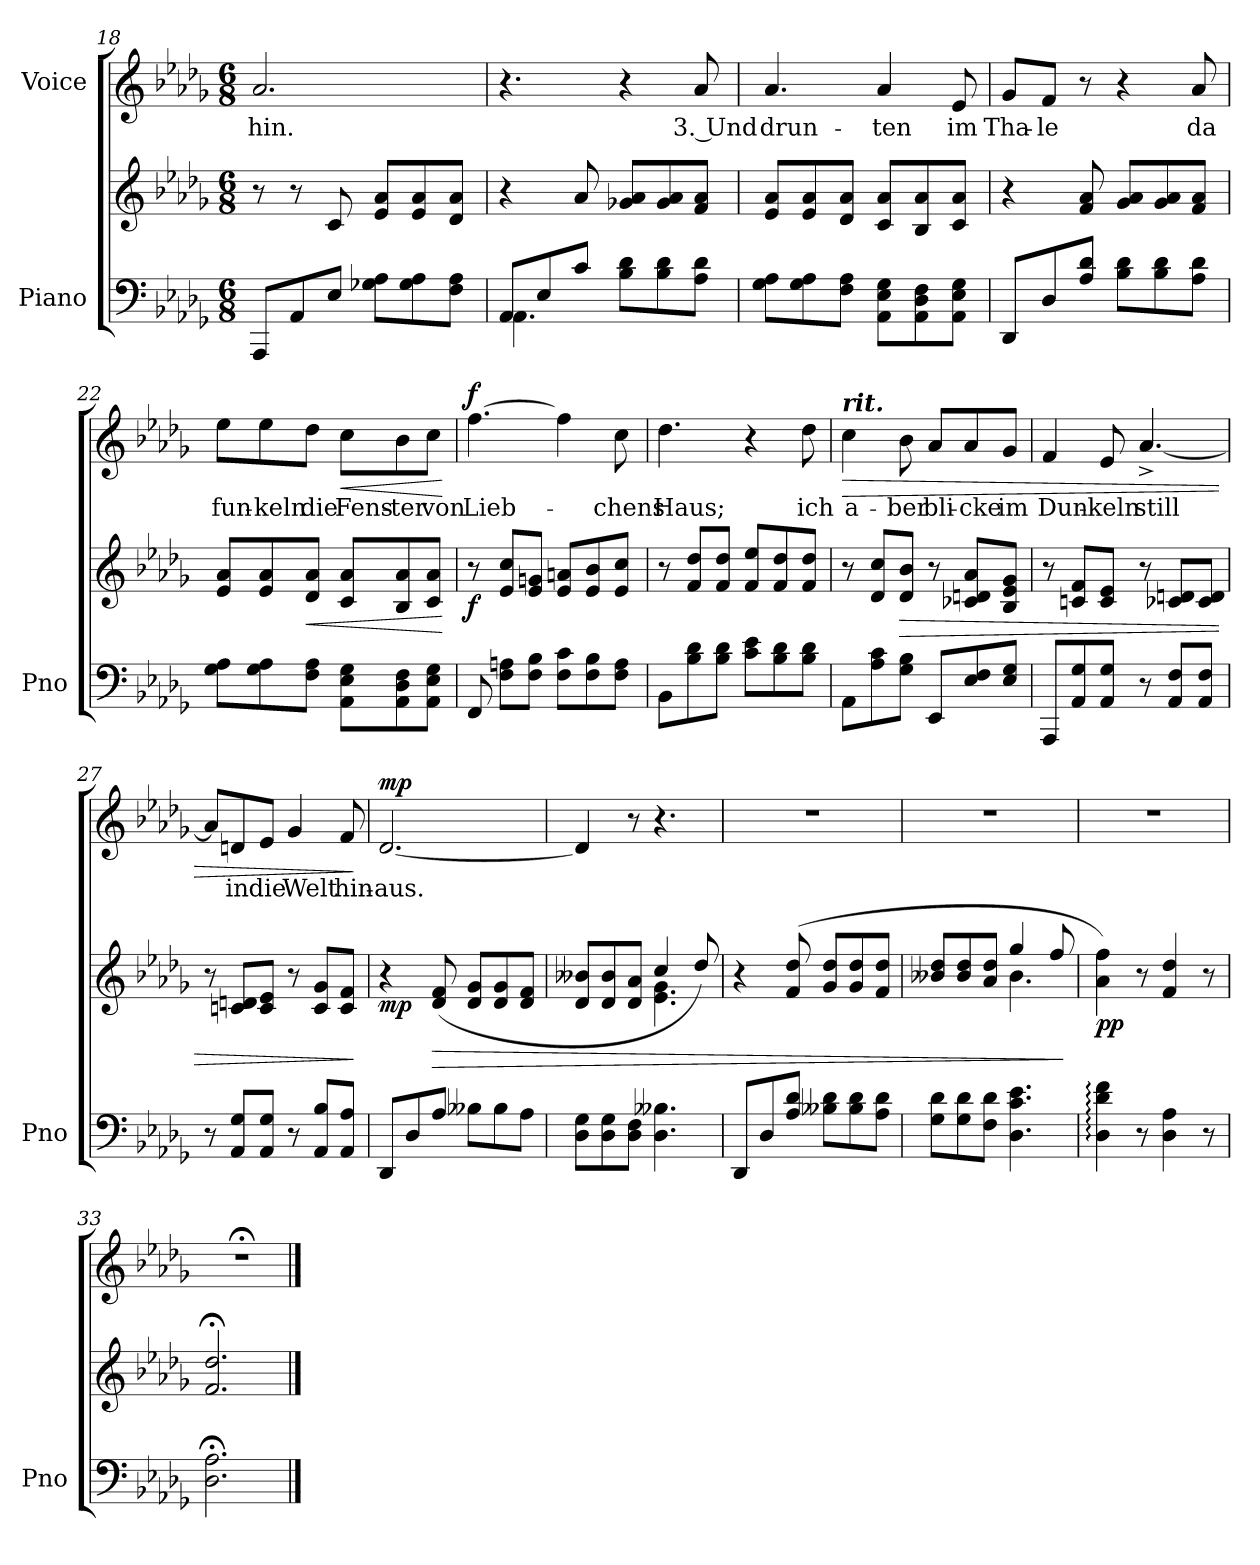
**kern	**kern	**dynam	**kern	**text	**dynam
*part2	*part2	*part2	*part1	*part1	*part1
*staff3	*staff2	*staff2/3	*staff1	*staff1	*staff1
*I"Piano	*	*	*I"Voice	*	*
*I'Pno	*	*	*	*	*
*clefF4	*clefG2	*	*clefG2	*	*
*k[b-e-a-d-g-]	*k[b-e-a-d-g-]	*	*k[b-e-a-d-g-]	*	*
*M6/8	*M6/8	*	*M6/8	*	*
=18	=18	=18	=18	=18	=18
!	!	!	!	!LO:LY:b	!
8AAA-/L	8r	.	2.a-/	hin.	.
8AA-/	8r	.	.	.	.
8E-/J	8c/	.	.	.	.
8G-X\ 8A-\L	8e-/ 8a-/L	.	.	.	.
8G-\ 8A-\	8e-/ 8a-/	.	.	.	.
8F\ 8A-\J	8d-/ 8a-/J	.	.	.	.
=19	=19	=19	=19	=19	=19
*^	*	*	*	*	*
8AA-/L	4.AA-\	4r	.	4.r	.	.
8E-/	.	.	.	.	.	.
8c/J	.	8a-/	.	.	.	.
8B-\ 8d-\L	4.ryy	8g-X/ 8a-/L	.	4r	.	.
8B-\ 8d-\	.	8g-/ 8a-/	.	.	.	.
!	!	!	!	!	!LO:LY:b	!
8A-\ 8d-\J	.	8f/ 8a-/J	.	8a-/	3. Und	.
*v	*v	*	*	*	*	*
=20	=20	=20	=20	=20	=20
!	!	!	!	!LO:LY:b	!
8G-\ 8A-\L	8e-/ 8a-/L	.	4.a-/	drun-	.
8G-\ 8A-\	8e-/ 8a-/	.	.	.	.
8F\ 8A-\J	8d-/ 8a-/J	.	.	.	.
!	!	!	!	!LO:LY:b	!
8AA-\ 8E-\ 8G-\L	8c/ 8a-/L	.	4a-/	-ten	.
8AA-\ 8D-\ 8F\	8B-/ 8a-/	.	.	.	.
!	!	!	!	!LO:LY:b	!
8AA-\ 8E-\ 8G-\J	8c/ 8a-/J	.	8e-/	im	.
=21	=21	=21	=21	=21	=21
!	!	!	!	!LO:LY:b	!
8DD-/L	4r	.	8g-/L	Tha-	.
!	!	!	!	!LO:LY:b	!
8D-/	.	.	8f/J	-le	.
8A-/ 8d-/J	8f/ 8a-/	.	8r	.	.
8B-\ 8d-\L	8g-/ 8a-/L	.	4r	.	.
8B-\ 8d-\	8g-/ 8a-/	.	.	.	.
!	!	!	!	!LO:LY:b	!
8A-\ 8d-\J	8f/ 8a-/J	.	8a-/	da	.
!!LO:LB:g=z
=22	=22	=22	=22	=22	=22
!	!	!	!	!LO:LY:b	!
8G-\ 8A-\L	8e-/ 8a-/L	.	8ee-\L	fun-	.
!	!	!	!	!LO:LY:b	!
8G-\ 8A-\	8e-/ 8a-/	.	8ee-\	-keln	.
!	!	!LO:HP:b	!	!LO:LY:b	!
8F\ 8A-\J	8d-/ 8a-/J	<	8dd-\J	die	.
!	!	!	!	!LO:LY:b	!LO:HP:b
8AA-\ 8E-\ 8G-\L	8c/ 8a-/L	.	8cc\L	Fens-	<
!	!	!	!	!LO:LY:b	!
8AA-\ 8D-\ 8F\	8B-/ 8a-/	.	8b-\	-ter	.
!	!	!	!	!LO:LY:b	!
8AA-\ 8E-\ 8G-\J	8c/ 8a-/J	.	8cc\J	von	.
.	.	[	.	.	[
=23	=23	=23	=23	=23	=23
!	!	!LO:DY:b	!	!LO:LY:b	!LO:DY:a
8FF/	8r	f	[4.ff\	Lieb-	f
8F\ 8An\L	8e-/ 8cc/L	.	.	.	.
8F\ 8B-\J	8e-/ 8gn/J	.	.	.	.
8F\ 8c\L	8e-/ 8an/L	.	4ff\]	.	.
8F\ 8B-\	8e-/ 8b-/	.	.	.	.
!	!	!	!	!LO:LY:b	!
8F\ 8A\J	8e-/ 8cc/J	.	8cc\	-chens	.
=24	=24	=24	=24	=24	=24
!	!	!	!	!LO:LY:b	!
8BB-\L	8r	.	4.dd-\	Haus;	.
8B-\ 8d-\	8f/ 8dd-/L	.	.	.	.
8B-\ 8d-\J	8f/ 8dd-/J	.	.	.	.
8c\ 8e-\L	8f/ 8ee-/L	.	4r	.	.
8B-\ 8d-\	8f/ 8dd-/	.	.	.	.
!	!	!	!	!LO:LY:b	!
8B-\ 8d-\J	8f/ 8dd-/J	.	8dd-\	ich	.
=25	=25	=25	=25	=25	=25
!	!	!	!LO:TX:a:Bi:t=rit.	!	!
!	!	!	!	!LO:LY:b	!LO:HP:b
8AA-\L	8r	.	4cc\	a-	>
8A-\ 8c\	8d-/ 8cc/L	.	.	.	.
!	!	!LO:HP:b	!	!LO:LY:b	!
8G-\ 8B-\J	8d-/ 8b-/J	>	8b-\	-ber	.
*	*	*	*MM46	*	*
!	!	!	!	!LO:LY:b	!
8EE-/L	8r	.	8a-/L	bli-	.
!	!	!	!	!LO:LY:b	!
8E-/ 8F/	8c-X/ 8dn/ 8a-/L	.	8a-/	-cke	.
*	*	*	*MM43	*	*
!	!	!	!	!LO:LY:b	!
8E-/ 8G-/J	8B-/ 8e-/ 8g-/J	.	8g-/J	im	.
=26	=26	=26	=26	=26	=26
*	*	*	*MM40	*	*
!	!	!	!	!LO:LY:b	!
8AAA-/L	8r	.	4f/	Dun-	.
8AA-/ 8G-/	8cn/ 8f/L	.	.	.	.
!	!	!	!	!LO:LY:b	!
8AA-/ 8G-/J	8c/ 8e-/J	.	8e-/	-keln	.
!	!	!	!	!LO:LY:b	!
8r	8r	.	[4.a-^/	still	.
8AA-/ 8F/L	8c-X/ 8dn/L	.	.	.	.
8AA-/ 8F/J	8c-/ 8d/J	.	.	.	.
!!LO:LB:g=z
=27	=27	=27	=27	=27	=27
8r	8r	.	8a-/L]	.	.
!	!	!	!	!LO:LY:b	!
8AA-/ 8G-/L	8cn/ 8dn/L	.	8dn/	in	.
!	!	!	!	!LO:LY:b	!
8AA-/ 8G-/J	8c/ 8e-/J	.	8e-/J	die	.
!	!	!	!	!LO:LY:b	!
8r	8r	.	4g-/	Welt	.
8AA-/ 8B-/L	8c/ 8g-/L	.	.	.	.
!	!	!	!	!LO:LY:b	!
8AA-/ 8A-/J	8c/ 8f/J	.	8f/	hin-	.
.	.	]	.	.	]
=28	=28	=28	=28	=28	=28
!	!	!LO:DY:b	!	!LO:LY:b	!LO:DY:a
8DD-/L	4r	mp	[2.d-/	-aus.	mp
8D-/	.	.	.	.	.
!	!	!LO:HP:b	!	!	!
8A-/J	(>8d-/ 8f/	>	.	.	.
8B--X\L	8d-/ 8g-/L	.	.	.	.
8B--\	8d-/ 8g-/	.	.	.	.
8A-\J	8d-/ 8f/J	.	.	.	.
=29	=29	=29	=29	=29	=29
*	*^	*	*	*	*
8D-\ 8G-\L	8d-/ 8b--X/L	4.ryy	.	4d-/]	.	.
8D-\ 8G-\	8d-/ 8b--/	.	.	.	.	.
8D-\ 8F\J	8d-/ 8a-/J	.	.	8r	.	.
4.D-\ 4.B--X\	4cc/	4.e-\ 4.g-\	.	4.r	.	.
.	8dd-/)	.	.	.	.	.
*	*v	*v	*	*	*	*
=30	=30	=30	=30	=30	=30
8DD-/L	4r	.	2.r	.	.
8D-/	.	.	.	.	.
8A-/ 8d-/J	(>8f/ 8dd-/	.	.	.	.
8B--X\ 8d-\L	8g-/ 8dd-/L	.	.	.	.
8B--\ 8d-\	8g-/ 8dd-/	.	.	.	.
8A-\ 8d-\J	8f/ 8dd-/J	.	.	.	.
=31	=31	=31	=31	=31	=31
*	*^	*	*	*	*
8G-\ 8d-\L	8b--X/ 8dd-/L	4.ryy	.	2.r	.	.
8G-\ 8d-\	8b--/ 8dd-/	.	.	.	.	.
8F\ 8d-\J	8a-/ 8dd-/J	.	.	.	.	.
4.D-\ 4.c\ 4.e-\	4gg-/	4.b--\	.	.	.	.
.	8ff/	.	.	.	.	.
*	*v	*v	*	*	*	*
.	.	]	.	.	.
=32	=32	=32	=32	=32	=32
!	!	!LO:DY:b	!	!	!
4D-\: 4d-\: 4f\:	4a-\ 4ff\)	pp	2.r	.	.
8r	8r	.	.	.	.
4D-\ 4A-\	4f/ 4dd-/	.	.	.	.
8r	8r	.	.	.	.
=33	=33	=33	=33	=33	=33
2.D-\; 2.A-\;	2.f/;< 2.dd-/;<	.	2.r;<	.	.
==	==	==	==	==	==
*-	*-	*-	*-	*-	*-
